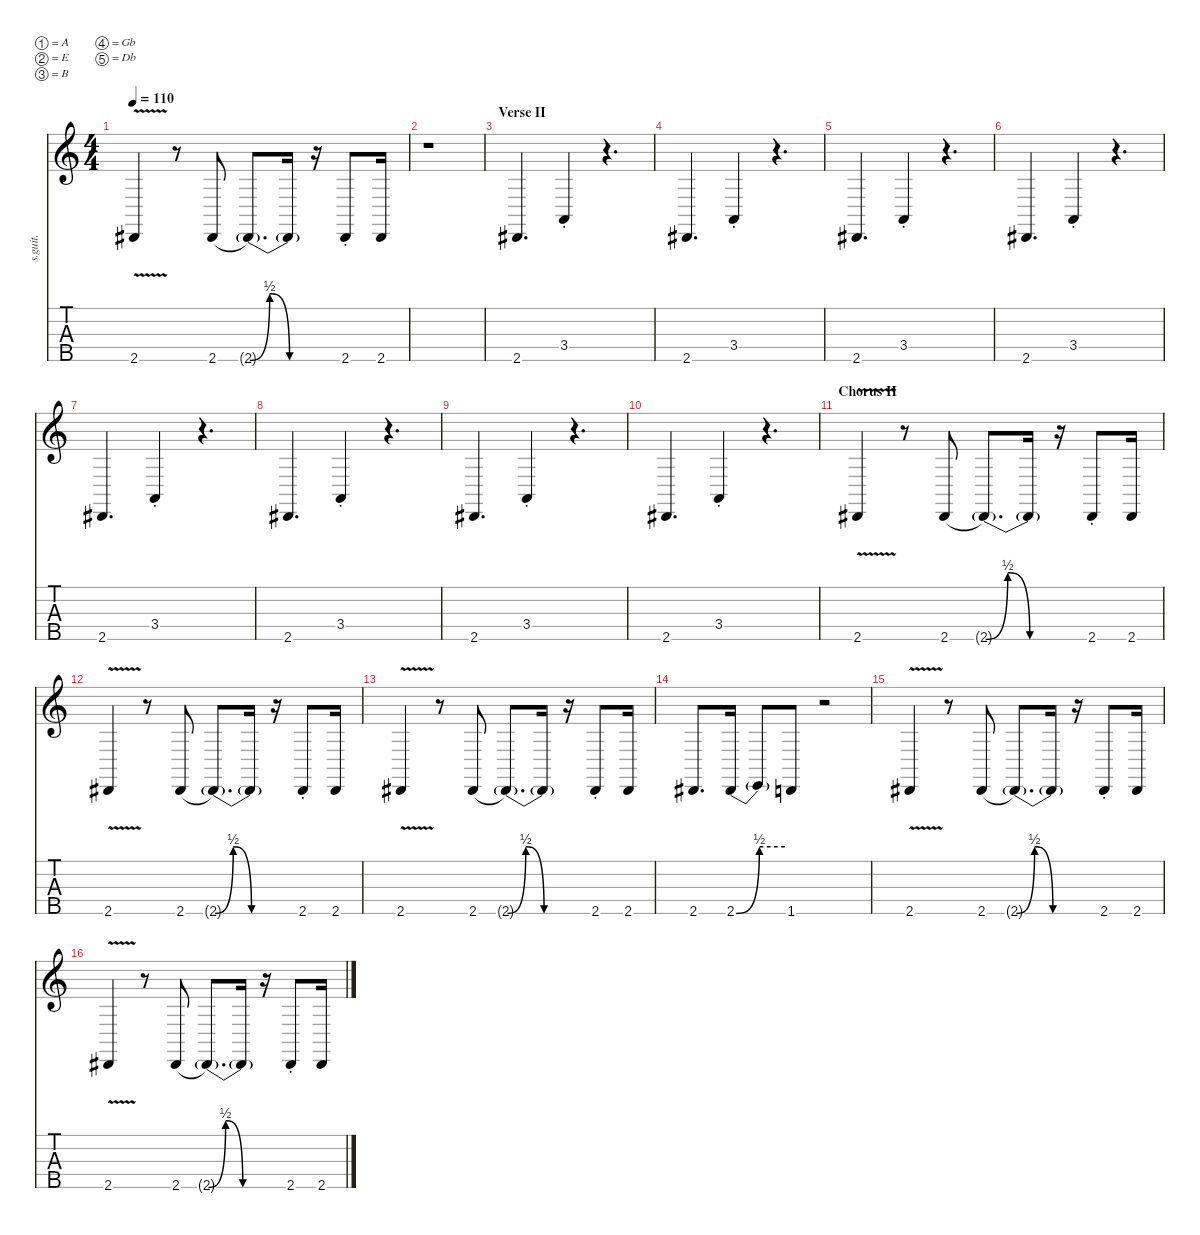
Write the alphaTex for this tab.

\defaultSystemsLayout 4
\hideDynamics
\bracketExtendMode nobrackets
\track ("Sam River" "s.guit.") {instrument electricbassfinger}
\staff {score tabs}
\tuning (A2 E2 B1 Gb1 Db1)
\ts (4 4)
\tempo 110
\clef g2
\ks c
2.5{v acc #}.4{lyrics (0 "") lyrics (1 "") lyrics (2 "") lyrics (3 "") lyrics (4 "") dy ff} r.8 2.5{be (hold 0 0 60 0) acc #}.8{lyrics (0 "") lyrics (1 "") lyrics (2 "") lyrics (3 "") lyrics (4 "")} 2.5{be (bendrelease 0 0 30 2 30 2 60 0) t acc #}.8{d lyrics (0 "") lyrics (1 "") lyrics (2 "") lyrics (3 "") lyrics (4 "")} 2.5{be (hold 0 0 60 0) t acc #}.16{lyrics (0 "") lyrics (1 "") lyrics (2 "") lyrics (3 "") lyrics (4 "")} r.16 2.5{st acc #}.8{lyrics (0 "") lyrics (1 "") lyrics (2 "") lyrics (3 "") lyrics (4 "")} 2.5{acc #}.16{lyrics (0 "") lyrics (1 "") lyrics (2 "") lyrics (3 "") lyrics (4 "")} |
r.1 |
\section ("" "Verse II")
2.5{acc #}.4{d lyrics (0 "") lyrics (1 "") lyrics (2 "") lyrics (3 "") lyrics (4 "")} 3.4{st}.4{lyrics (0 "") lyrics (1 "") lyrics (2 "") lyrics (3 "") lyrics (4 "")} r.4{d} |
2.5{acc #}.4{d lyrics (0 "") lyrics (1 "") lyrics (2 "") lyrics (3 "") lyrics (4 "")} 3.4{st}.4{lyrics (0 "") lyrics (1 "") lyrics (2 "") lyrics (3 "") lyrics (4 "")} r.4{d} |
2.5{acc #}.4{d lyrics (0 "") lyrics (1 "") lyrics (2 "") lyrics (3 "") lyrics (4 "")} 3.4{st}.4{lyrics (0 "") lyrics (1 "") lyrics (2 "") lyrics (3 "") lyrics (4 "")} r.4{d} |
2.5{acc #}.4{d lyrics (0 "") lyrics (1 "") lyrics (2 "") lyrics (3 "") lyrics (4 "")} 3.4{st}.4{lyrics (0 "") lyrics (1 "") lyrics (2 "") lyrics (3 "") lyrics (4 "")} r.4{d} |
2.5{acc #}.4{d lyrics (0 "") lyrics (1 "") lyrics (2 "") lyrics (3 "") lyrics (4 "")} 3.4{st}.4{lyrics (0 "") lyrics (1 "") lyrics (2 "") lyrics (3 "") lyrics (4 "")} r.4{d} |
2.5{acc #}.4{d lyrics (0 "") lyrics (1 "") lyrics (2 "") lyrics (3 "") lyrics (4 "")} 3.4{st}.4{lyrics (0 "") lyrics (1 "") lyrics (2 "") lyrics (3 "") lyrics (4 "")} r.4{d} |
2.5{acc #}.4{d lyrics (0 "") lyrics (1 "") lyrics (2 "") lyrics (3 "") lyrics (4 "")} 3.4{st}.4{lyrics (0 "") lyrics (1 "") lyrics (2 "") lyrics (3 "") lyrics (4 "")} r.4{d} |
2.5{acc #}.4{d lyrics (0 "") lyrics (1 "") lyrics (2 "") lyrics (3 "") lyrics (4 "")} 3.4{st}.4{lyrics (0 "") lyrics (1 "") lyrics (2 "") lyrics (3 "") lyrics (4 "")} r.4{d} |
\section ("" "Chorus II")
2.5{v acc #}.4{lyrics (0 "") lyrics (1 "") lyrics (2 "") lyrics (3 "") lyrics (4 "")} r.8 2.5{be (hold 0 0 60 0) acc #}.8{lyrics (0 "") lyrics (1 "") lyrics (2 "") lyrics (3 "") lyrics (4 "")} 2.5{be (bendrelease 0 0 30 2 30 2 60 0) t acc #}.8{d lyrics (0 "") lyrics (1 "") lyrics (2 "") lyrics (3 "") lyrics (4 "")} 2.5{be (hold 0 0 60 0) t acc #}.16{lyrics (0 "") lyrics (1 "") lyrics (2 "") lyrics (3 "") lyrics (4 "")} r.16 2.5{st acc #}.8{lyrics (0 "") lyrics (1 "") lyrics (2 "") lyrics (3 "") lyrics (4 "")} 2.5{acc #}.16{lyrics (0 "") lyrics (1 "") lyrics (2 "") lyrics (3 "") lyrics (4 "")} |
2.5{v acc #}.4{lyrics (0 "") lyrics (1 "") lyrics (2 "") lyrics (3 "") lyrics (4 "")} r.8 2.5{be (hold 0 0 60 0) acc #}.8{lyrics (0 "") lyrics (1 "") lyrics (2 "") lyrics (3 "") lyrics (4 "")} 2.5{be (bendrelease 0 0 30 2 30 2 60 0) t acc #}.8{d lyrics (0 "") lyrics (1 "") lyrics (2 "") lyrics (3 "") lyrics (4 "")} 2.5{be (hold 0 0 60 0) t acc #}.16{lyrics (0 "") lyrics (1 "") lyrics (2 "") lyrics (3 "") lyrics (4 "")} r.16 2.5{st acc #}.8{lyrics (0 "") lyrics (1 "") lyrics (2 "") lyrics (3 "") lyrics (4 "")} 2.5{acc #}.16{lyrics (0 "") lyrics (1 "") lyrics (2 "") lyrics (3 "") lyrics (4 "")} |
2.5{v acc #}.4{lyrics (0 "") lyrics (1 "") lyrics (2 "") lyrics (3 "") lyrics (4 "")} r.8 2.5{be (hold 0 0 60 0) acc #}.8{lyrics (0 "") lyrics (1 "") lyrics (2 "") lyrics (3 "") lyrics (4 "")} 2.5{be (bendrelease 0 0 30 2 30 2 60 0) t acc #}.8{d lyrics (0 "") lyrics (1 "") lyrics (2 "") lyrics (3 "") lyrics (4 "")} 2.5{be (hold 0 0 60 0) t acc #}.16{lyrics (0 "") lyrics (1 "") lyrics (2 "") lyrics (3 "") lyrics (4 "")} r.16 2.5{st acc #}.8{lyrics (0 "") lyrics (1 "") lyrics (2 "") lyrics (3 "") lyrics (4 "")} 2.5{acc #}.16{lyrics (0 "") lyrics (1 "") lyrics (2 "") lyrics (3 "") lyrics (4 "")} |
2.5{acc #}.8{d lyrics (0 "") lyrics (1 "") lyrics (2 "") lyrics (3 "") lyrics (4 "")} 2.5{be (bend 0 0 60 2) acc #}.16{lyrics (0 "") lyrics (1 "") lyrics (2 "") lyrics (3 "") lyrics (4 "")} 2.5{be (hold 0 2 60 2) t}.8{lyrics (0 "") lyrics (1 "") lyrics (2 "") lyrics (3 "") lyrics (4 "")} 1.5.8{lyrics (0 "") lyrics (1 "") lyrics (2 "") lyrics (3 "") lyrics (4 "")} r.2 |
2.5{v acc #}.4{lyrics (0 "") lyrics (1 "") lyrics (2 "") lyrics (3 "") lyrics (4 "")} r.8 2.5{be (hold 0 0 60 0) acc #}.8{lyrics (0 "") lyrics (1 "") lyrics (2 "") lyrics (3 "") lyrics (4 "")} 2.5{be (bendrelease 0 0 30 2 30 2 60 0) t acc #}.8{d lyrics (0 "") lyrics (1 "") lyrics (2 "") lyrics (3 "") lyrics (4 "")} 2.5{be (hold 0 0 60 0) t acc #}.16{lyrics (0 "") lyrics (1 "") lyrics (2 "") lyrics (3 "") lyrics (4 "")} r.16 2.5{st acc #}.8{lyrics (0 "") lyrics (1 "") lyrics (2 "") lyrics (3 "") lyrics (4 "")} 2.5{acc #}.16{lyrics (0 "") lyrics (1 "") lyrics (2 "") lyrics (3 "") lyrics (4 "")} |
2.5{v acc #}.4{lyrics (0 "") lyrics (1 "") lyrics (2 "") lyrics (3 "") lyrics (4 "")} r.8 2.5{be (hold 0 0 60 0) acc #}.8{lyrics (0 "") lyrics (1 "") lyrics (2 "") lyrics (3 "") lyrics (4 "")} 2.5{be (bendrelease 0 0 30 2 30 2 60 0) t acc #}.8{d lyrics (0 "") lyrics (1 "") lyrics (2 "") lyrics (3 "") lyrics (4 "")} 2.5{be (hold 0 0 60 0) t acc #}.16{lyrics (0 "") lyrics (1 "") lyrics (2 "") lyrics (3 "") lyrics (4 "")} r.16 2.5{st acc #}.8{lyrics (0 "") lyrics (1 "") lyrics (2 "") lyrics (3 "") lyrics (4 "")} 2.5{acc #}.16{lyrics (0 "") lyrics (1 "") lyrics (2 "") lyrics (3 "") lyrics (4 "")}
